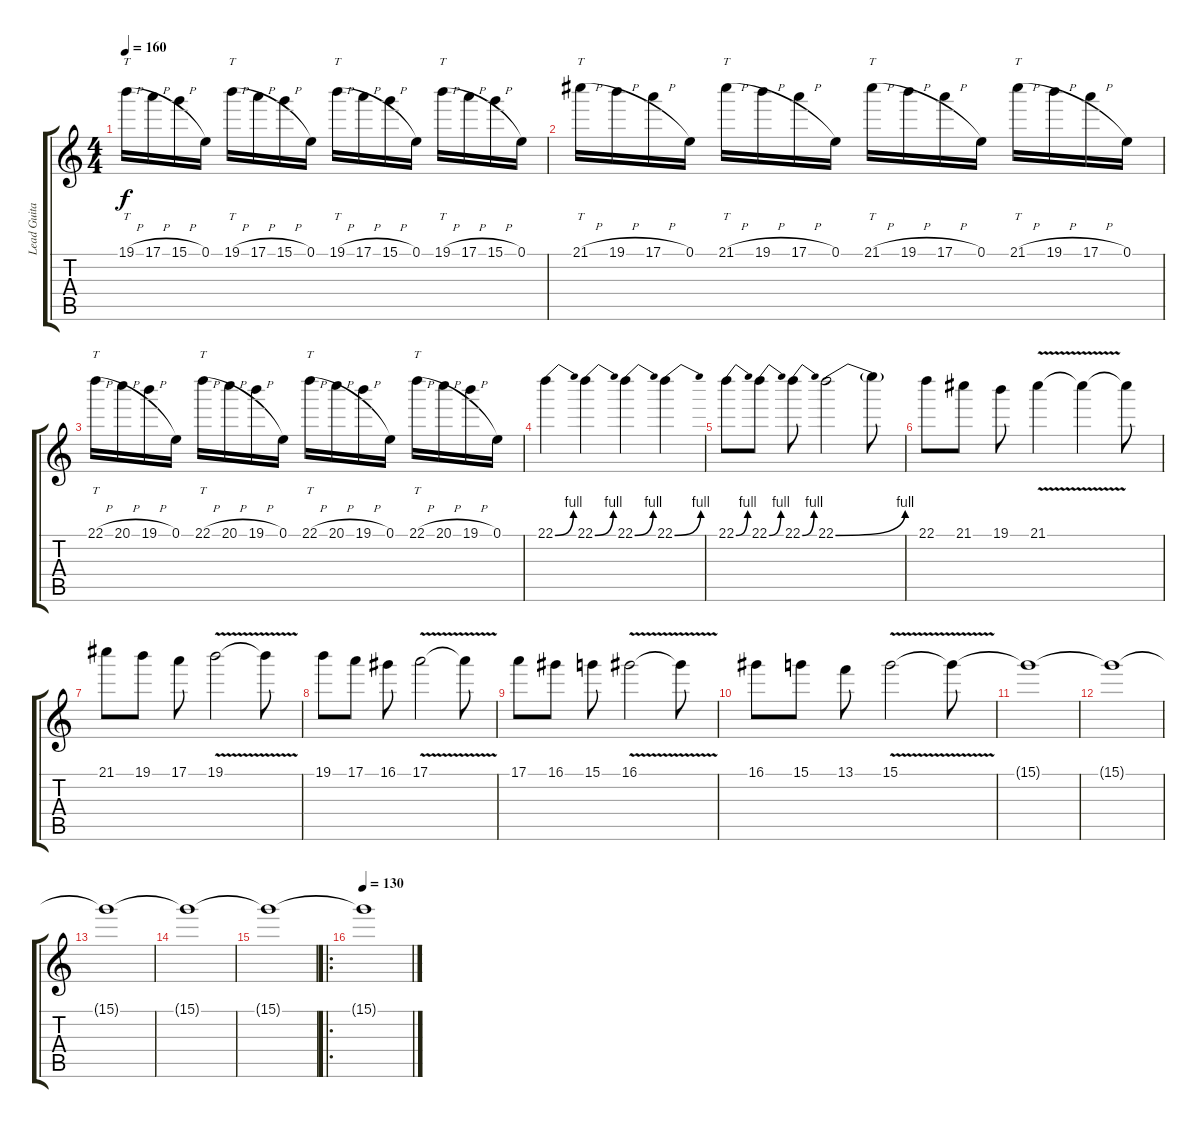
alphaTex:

\track ("Lead Guitar" "Lead Guita") {instrument distortionguitar}
\staff {score tabs}
\tuning (E4 B3 G3 D3 A2 E2) {hide}
\ts (4 4)
\tempo 160
\clef g2
\ks c
19.1{h}.16{tt dy f} 17.1{h}.16 15.1{h}.16 0.1.16 19.1{h}.16{tt} 17.1{h}.16 15.1{h}.16 0.1.16 19.1{h}.16{tt} 17.1{h}.16 15.1{h}.16 0.1.16 19.1{h}.16{tt} 17.1{h}.16 15.1{h}.16 0.1.16 |
21.1{h}.16{tt} 19.1{h}.16 17.1{h}.16 0.1.16 21.1{h}.16{tt} 19.1{h}.16 17.1{h}.16 0.1.16 21.1{h}.16{tt} 19.1{h}.16 17.1{h}.16 0.1.16 21.1{h}.16{tt} 19.1{h}.16 17.1{h}.16 0.1.16 |
22.1{h}.16{tt} 20.1{h}.16 19.1{h}.16 0.1.16 22.1{h}.16{tt} 20.1{h}.16 19.1{h}.16 0.1.16 22.1{h}.16{tt} 20.1{h}.16 19.1{h}.16 0.1.16 22.1{h}.16{tt} 20.1{h}.16 19.1{h}.16 0.1.16 |
22.1{be (bend 0 0 60 4)}.4 22.1{be (bend 0 0 60 4)}.4 22.1{be (bend 0 0 60 4)}.4 22.1{be (bend 0 0 60 4)}.4 |
22.1{be (bend 0 0 60 4)}.8 22.1{be (bend 0 0 60 4)}.8 22.1{be (bend 0 0 60 4)}.8 22.1{be (bend 0 0 60 4)}.2 22.1{t}.8 |
22.1.8 21.1.8 19.1.8 21.1{v}.4 21.1{t}.4 21.1{t}.8 |
21.1.8 19.1.8 17.1.8 19.1{v}.2 19.1{t}.8 |
19.1.8 17.1.8 16.1.8 17.1{v}.2 17.1{t}.8 |
17.1.8 16.1.8 15.1.8 16.1{v}.2 16.1{t}.8 |
16.1.8 15.1.8 13.1.8 15.1{v}.2 15.1{t}.8 |
15.1{t}.1 |
15.1{t}.1 |
15.1{t}.1 |
15.1{t}.1 |
15.1{t}.1 |
\ro
\tempo 130
15.1{t}.1
